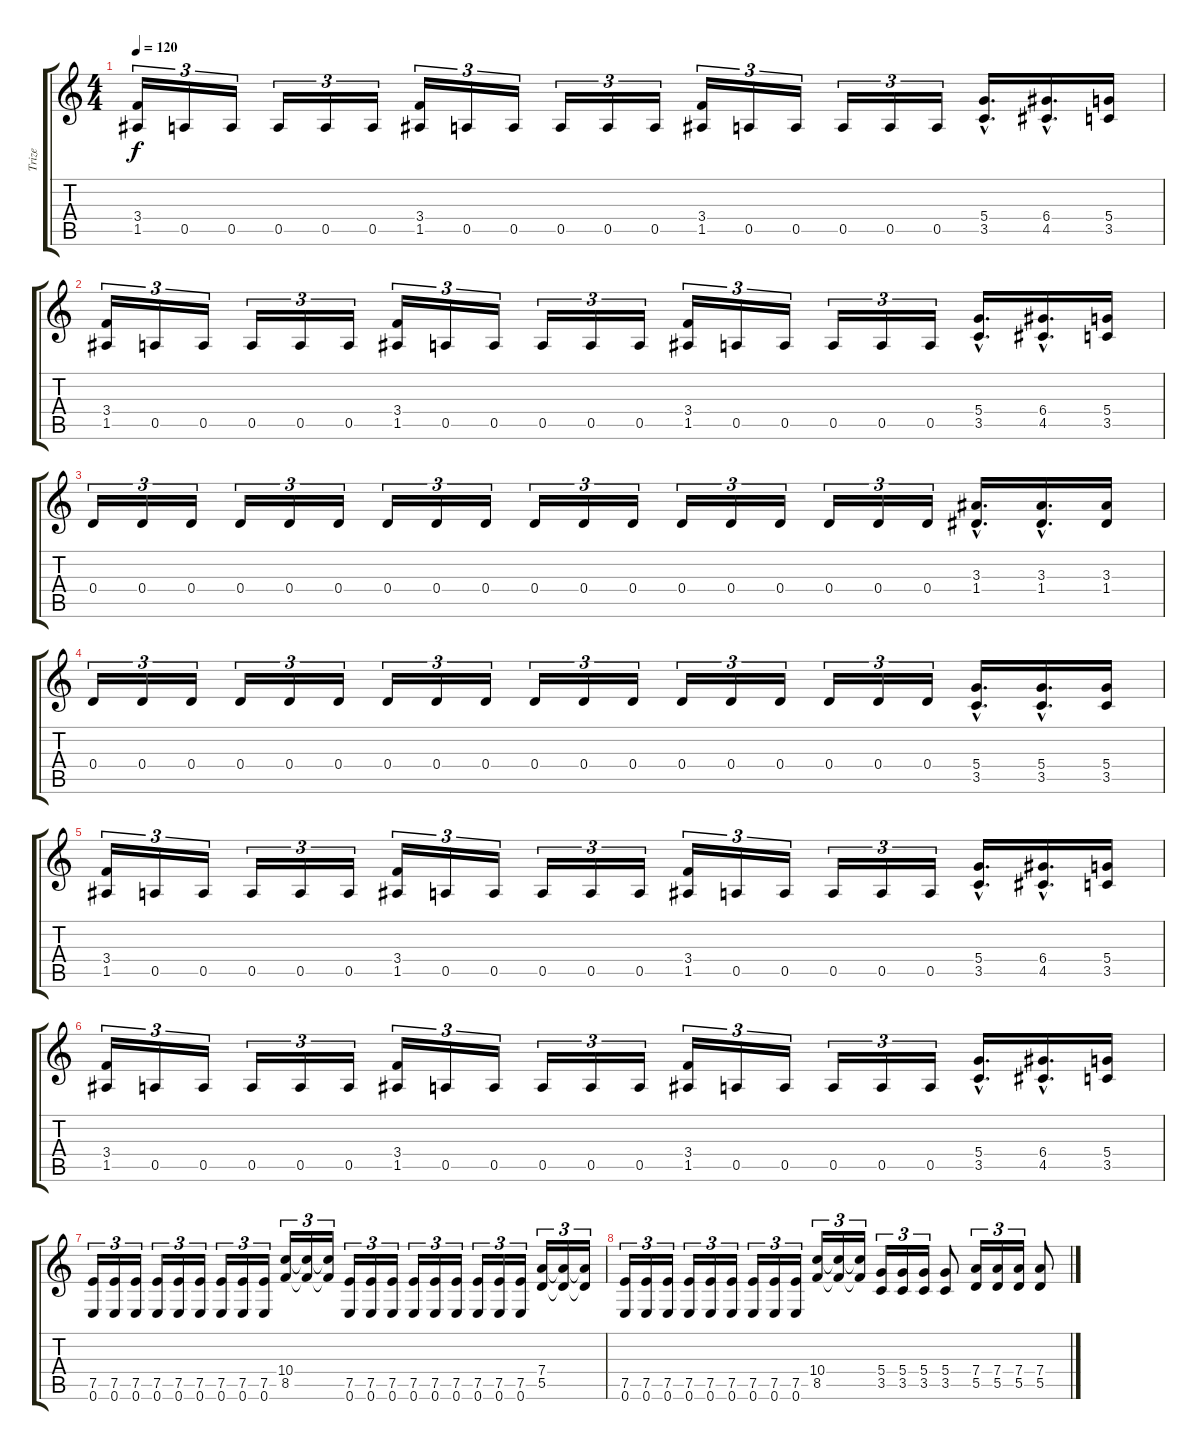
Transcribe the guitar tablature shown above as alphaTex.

\track ("Trize" "Trize") {instrument distortionguitar}
\staff {score tabs}
\tuning (E4 B3 G3 D3 A2 E2) {hide}
\ts (4 4)
\tempo 120
\clef g2
\ks c
(3.4 1.5).16{tu (3 2) dy f} 0.5.16{tu (3 2)} 0.5.16{tu (3 2)} 0.5.16{tu (3 2)} 0.5.16{tu (3 2)} 0.5.16{tu (3 2)} (3.4 1.5).16{tu (3 2)} 0.5.16{tu (3 2)} 0.5.16{tu (3 2)} 0.5.16{tu (3 2)} 0.5.16{tu (3 2)} 0.5.16{tu (3 2)} (3.4 1.5).16{tu (3 2)} 0.5.16{tu (3 2)} 0.5.16{tu (3 2)} 0.5.16{tu (3 2)} 0.5.16{tu (3 2)} 0.5.16{tu (3 2)} (5.4{hac} 3.5{hac}).16{d} (6.4{hac} 4.5{hac}).16{d} (5.4 3.5).16 |
(3.4 1.5).16{tu (3 2)} 0.5.16{tu (3 2)} 0.5.16{tu (3 2)} 0.5.16{tu (3 2)} 0.5.16{tu (3 2)} 0.5.16{tu (3 2)} (3.4 1.5).16{tu (3 2)} 0.5.16{tu (3 2)} 0.5.16{tu (3 2)} 0.5.16{tu (3 2)} 0.5.16{tu (3 2)} 0.5.16{tu (3 2)} (3.4 1.5).16{tu (3 2)} 0.5.16{tu (3 2)} 0.5.16{tu (3 2)} 0.5.16{tu (3 2)} 0.5.16{tu (3 2)} 0.5.16{tu (3 2)} (5.4{hac} 3.5{hac}).16{d} (6.4{hac} 4.5{hac}).16{d} (5.4 3.5).16 |
0.4.16{tu (3 2)} 0.4.16{tu (3 2)} 0.4.16{tu (3 2)} 0.4.16{tu (3 2)} 0.4.16{tu (3 2)} 0.4.16{tu (3 2)} 0.4.16{tu (3 2)} 0.4.16{tu (3 2)} 0.4.16{tu (3 2)} 0.4.16{tu (3 2)} 0.4.16{tu (3 2)} 0.4.16{tu (3 2)} 0.4.16{tu (3 2)} 0.4.16{tu (3 2)} 0.4.16{tu (3 2)} 0.4.16{tu (3 2)} 0.4.16{tu (3 2)} 0.4.16{tu (3 2)} (3.3{hac} 1.4{hac}).16{d} (3.3{hac} 1.4{hac}).16{d} (3.3 1.4).16 |
0.4.16{tu (3 2)} 0.4.16{tu (3 2)} 0.4.16{tu (3 2)} 0.4.16{tu (3 2)} 0.4.16{tu (3 2)} 0.4.16{tu (3 2)} 0.4.16{tu (3 2)} 0.4.16{tu (3 2)} 0.4.16{tu (3 2)} 0.4.16{tu (3 2)} 0.4.16{tu (3 2)} 0.4.16{tu (3 2)} 0.4.16{tu (3 2)} 0.4.16{tu (3 2)} 0.4.16{tu (3 2)} 0.4.16{tu (3 2)} 0.4.16{tu (3 2)} 0.4.16{tu (3 2)} (5.4{hac} 3.5{hac}).16{d} (5.4{hac} 3.5{hac}).16{d} (5.4 3.5).16 |
(3.4 1.5).16{tu (3 2)} 0.5.16{tu (3 2)} 0.5.16{tu (3 2)} 0.5.16{tu (3 2)} 0.5.16{tu (3 2)} 0.5.16{tu (3 2)} (3.4 1.5).16{tu (3 2)} 0.5.16{tu (3 2)} 0.5.16{tu (3 2)} 0.5.16{tu (3 2)} 0.5.16{tu (3 2)} 0.5.16{tu (3 2)} (3.4 1.5).16{tu (3 2)} 0.5.16{tu (3 2)} 0.5.16{tu (3 2)} 0.5.16{tu (3 2)} 0.5.16{tu (3 2)} 0.5.16{tu (3 2)} (5.4{hac} 3.5{hac}).16{d} (6.4{hac} 4.5{hac}).16{d} (5.4 3.5).16 |
(3.4 1.5).16{tu (3 2)} 0.5.16{tu (3 2)} 0.5.16{tu (3 2)} 0.5.16{tu (3 2)} 0.5.16{tu (3 2)} 0.5.16{tu (3 2)} (3.4 1.5).16{tu (3 2)} 0.5.16{tu (3 2)} 0.5.16{tu (3 2)} 0.5.16{tu (3 2)} 0.5.16{tu (3 2)} 0.5.16{tu (3 2)} (3.4 1.5).16{tu (3 2)} 0.5.16{tu (3 2)} 0.5.16{tu (3 2)} 0.5.16{tu (3 2)} 0.5.16{tu (3 2)} 0.5.16{tu (3 2)} (5.4{hac} 3.5{hac}).16{d} (6.4{hac} 4.5{hac}).16{d} (5.4 3.5).16 |
(7.5 0.6).16{tu (3 2)} (7.5 0.6).16{tu (3 2)} (7.5 0.6).16{tu (3 2)} (7.5 0.6).16{tu (3 2)} (7.5 0.6).16{tu (3 2)} (7.5 0.6).16{tu (3 2)} (7.5 0.6).16{tu (3 2)} (7.5 0.6).16{tu (3 2)} (7.5 0.6).16{tu (3 2)} (10.4 8.5).16{tu (3 2)} (10.4{t} 8.5{t}).16{tu (3 2)} (10.4{t} 8.5{t}).16{tu (3 2)} (7.5 0.6).16{tu (3 2)} (7.5 0.6).16{tu (3 2)} (7.5 0.6).16{tu (3 2)} (7.5 0.6).16{tu (3 2)} (7.5 0.6).16{tu (3 2)} (7.5 0.6).16{tu (3 2)} (7.5 0.6).16{tu (3 2)} (7.5 0.6).16{tu (3 2)} (7.5 0.6).16{tu (3 2)} (7.4 5.5).16{tu (3 2)} (7.4{t} 5.5{t}).16{tu (3 2)} (7.4{t} 5.5{t}).16{tu (3 2)} |
(7.5 0.6).16{tu (3 2)} (7.5 0.6).16{tu (3 2)} (7.5 0.6).16{tu (3 2)} (7.5 0.6).16{tu (3 2)} (7.5 0.6).16{tu (3 2)} (7.5 0.6).16{tu (3 2)} (7.5 0.6).16{tu (3 2)} (7.5 0.6).16{tu (3 2)} (7.5 0.6).16{tu (3 2)} (10.4 8.5).16{tu (3 2)} (10.4{t} 8.5{t}).16{tu (3 2)} (10.4{t} 8.5{t}).16{tu (3 2)} (5.4 3.5).16{tu (3 2)} (5.4 3.5).16{tu (3 2)} (5.4 3.5).16{tu (3 2)} (5.4 3.5).8 (7.4 5.5).16{tu (3 2)} (7.4 5.5).16{tu (3 2)} (7.4 5.5).16{tu (3 2)} (7.4 5.5).8
